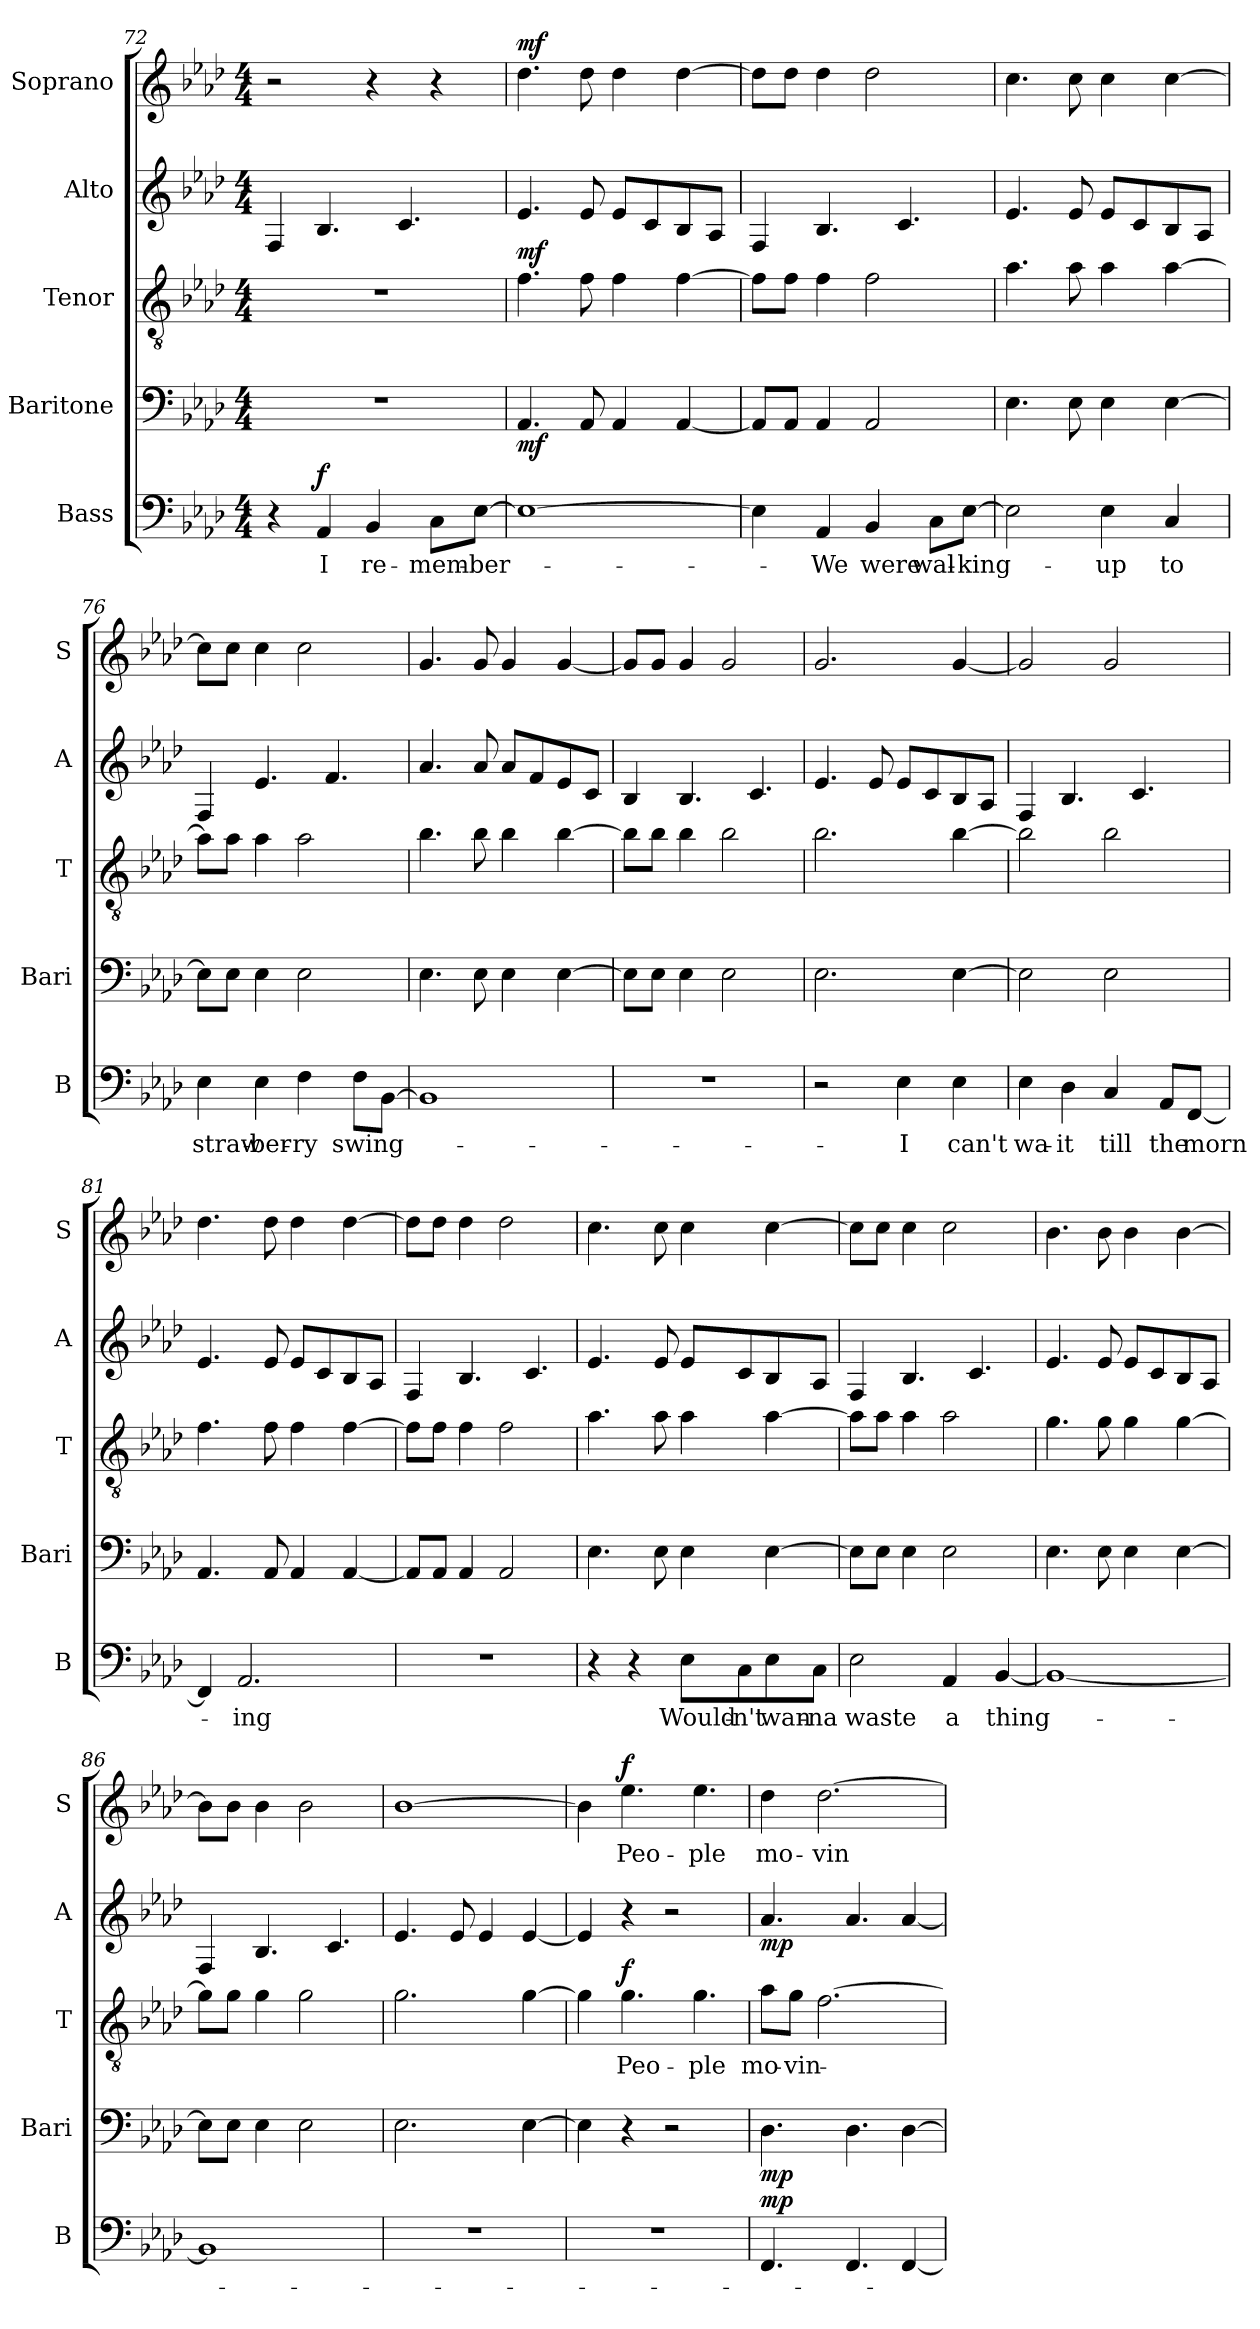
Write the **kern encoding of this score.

**kern	**text	**dynam	**kern	**dynam	**kern	**text	**dynam	**kern	**dynam	**kern	**text	**dynam
*part5	*part5	*part5	*part4	*part4	*part3	*part3	*part3	*part2	*part2	*part1	*part1	*part1
*staff5	*staff5	*staff5	*staff4	*staff4	*staff3	*staff3	*staff3	*staff2	*staff2	*staff1	*staff1	*staff1
*I"Bass	*	*	*I"Baritone	*	*I"Tenor	*	*	*I"Alto	*	*I"Soprano	*	*
*I'B	*	*	*I'Bari	*	*I'T	*	*	*I'A	*	*I'S	*	*
*clefF4	*	*	*clefF4	*	*clefGv2	*	*	*clefG2	*	*clefG2	*	*
*k[b-e-a-d-]	*	*	*k[b-e-a-d-]	*	*k[b-e-a-d-]	*	*	*k[b-e-a-d-]	*	*k[b-e-a-d-]	*	*
*M4/4	*	*	*M4/4	*	*M4/4	*	*	*M4/4	*	*M4/4	*	*
=72	=72	=72	=72	=72	=72	=72	=72	=72	=72	=72	=72	=72
4r	.	.	1r	.	1r	.	.	4F/	.	2r	.	.
!	!LO:LY:b	!LO:DY:b	!	!	!	!	!	!	!	!	!	!
4AA-/	I	f	.	.	.	.	.	4.B-/	.	.	.	.
!	!LO:LY:b	!	!	!	!	!	!	!	!	!	!	!
4BB-/	re-	.	.	.	.	.	.	.	.	4r	.	.
.	.	.	.	.	.	.	.	4.c/	.	.	.	.
!	!LO:LY:b	!	!	!	!	!	!	!	!	!	!	!
8C\L	-mem-	.	.	.	.	.	.	.	.	4r	.	.
!	!LO:LY:b	!	!	!	!	!	!	!	!	!	!	!
[8E-\J	-ber-	.	.	.	.	.	.	.	.	.	.	.
!!LO:PB:g=z
=73	=73	=73	=73	=73	=73	=73	=73	=73	=73	=73	=73	=73
!	!	!	!	!LO:DY:b	!	!	!LO:DY:b	!	!	!	!	!LO:DY:b
1E-_	.	.	4.AA-/	mf	4.f\	.	mf	4.e-/	.	4.dd-\	.	mf
.	.	.	8AA-/	.	8f\	.	.	8e-/	.	8dd-\	.	.
.	.	.	4AA-/	.	4f\	.	.	8e-/L	.	4dd-\	.	.
.	.	.	.	.	.	.	.	8c/	.	.	.	.
.	.	.	[4AA-/	.	[4f\	.	.	8B-/	.	[4dd-\	.	.
.	.	.	.	.	.	.	.	8A-/J	.	.	.	.
=74	=74	=74	=74	=74	=74	=74	=74	=74	=74	=74	=74	=74
4E-\]	.	.	8AA-/L]	.	8f\L]	.	.	4F/	.	8dd-\L]	.	.
.	.	.	8AA-/J	.	8f\J	.	.	.	.	8dd-\J	.	.
!	!LO:LY:b	!	!	!	!	!	!	!	!	!	!	!
4AA-/	-We	.	4AA-/	.	4f\	.	.	4.B-/	.	4dd-\	.	.
!	!LO:LY:b	!	!	!	!	!	!	!	!	!	!	!
4BB-/	were	.	2AA-/	.	2f\	.	.	.	.	2dd-\	.	.
.	.	.	.	.	.	.	.	4.c/	.	.	.	.
!	!LO:LY:b	!	!	!	!	!	!	!	!	!	!	!
8C\L	wal-	.	.	.	.	.	.	.	.	.	.	.
!	!LO:LY:b	!	!	!	!	!	!	!	!	!	!	!
[8E-\J	-king-	.	.	.	.	.	.	.	.	.	.	.
=75	=75	=75	=75	=75	=75	=75	=75	=75	=75	=75	=75	=75
2E-\]	.	.	4.E-\	.	4.a-\	.	.	4.e-/	.	4.cc\	.	.
.	.	.	8E-\	.	8a-\	.	.	8e-/	.	8cc\	.	.
!	!LO:LY:b	!	!	!	!	!	!	!	!	!	!	!
4E-\	-up	.	4E-\	.	4a-\	.	.	8e-/L	.	4cc\	.	.
.	.	.	.	.	.	.	.	8c/	.	.	.	.
!	!LO:LY:b	!	!	!	!	!	!	!	!	!	!	!
4C/	to	.	[4E-\	.	[4a-\	.	.	8B-/	.	[4cc\	.	.
.	.	.	.	.	.	.	.	8A-/J	.	.	.	.
=76	=76	=76	=76	=76	=76	=76	=76	=76	=76	=76	=76	=76
!	!LO:LY:b	!	!	!	!	!	!	!	!	!	!	!
4E-\	straw-	.	8E-\L]	.	8a-\L]	.	.	4F/	.	8cc\L]	.	.
.	.	.	8E-\J	.	8a-\J	.	.	.	.	8cc\J	.	.
!	!LO:LY:b	!	!	!	!	!	!	!	!	!	!	!
4E-\	-ber-	.	4E-\	.	4a-\	.	.	4.e-/	.	4cc\	.	.
!	!LO:LY:b	!	!	!	!	!	!	!	!	!	!	!
4F\	-ry	.	2E-\	.	2a-\	.	.	.	.	2cc\	.	.
.	.	.	.	.	.	.	.	4.f/	.	.	.	.
!	!LO:LY:b	!	!	!	!	!	!	!	!	!	!	!
8F\L	swing-	.	.	.	.	.	.	.	.	.	.	.
[8BB-\J	.	.	.	.	.	.	.	.	.	.	.	.
!!LO:LB:g=z
=77	=77	=77	=77	=77	=77	=77	=77	=77	=77	=77	=77	=77
1BB-]	.	.	4.E-\	.	4.b-\	.	.	4.a-/	.	4.g/	.	.
.	.	.	8E-\	.	8b-\	.	.	8a-/	.	8g/	.	.
.	.	.	4E-\	.	4b-\	.	.	8a-/L	.	4g/	.	.
.	.	.	.	.	.	.	.	8f/	.	.	.	.
.	.	.	[4E-\	.	[4b-\	.	.	8e-/	.	[4g/	.	.
.	.	.	.	.	.	.	.	8c/J	.	.	.	.
=78	=78	=78	=78	=78	=78	=78	=78	=78	=78	=78	=78	=78
1r	.	.	8E-\L]	.	8b-\L]	.	.	4B-/	.	8g/L]	.	.
.	.	.	8E-\J	.	8b-\J	.	.	.	.	8g/J	.	.
.	.	.	4E-\	.	4b-\	.	.	4.B-/	.	4g/	.	.
.	.	.	2E-\	.	2b-\	.	.	.	.	2g/	.	.
.	.	.	.	.	.	.	.	4.c/	.	.	.	.
=79	=79	=79	=79	=79	=79	=79	=79	=79	=79	=79	=79	=79
2r	.	.	2.E-\	.	2.b-\	.	.	4.e-/	.	2.g/	.	.
.	.	.	.	.	.	.	.	8e-/	.	.	.	.
!	!LO:LY:b	!	!	!	!	!	!	!	!	!	!	!
4E-\	-I	.	.	.	.	.	.	8e-/L	.	.	.	.
.	.	.	.	.	.	.	.	8c/	.	.	.	.
!	!LO:LY:b	!	!	!	!	!	!	!	!	!	!	!
4E-\	can't	.	[4E-\	.	[4b-\	.	.	8B-/	.	[4g/	.	.
.	.	.	.	.	.	.	.	8A-/J	.	.	.	.
=80	=80	=80	=80	=80	=80	=80	=80	=80	=80	=80	=80	=80
!	!LO:LY:b	!	!	!	!	!	!	!	!	!	!	!
4E-\	wa-	.	2E-\]	.	2b-\]	.	.	4F/	.	2g/]	.	.
!	!LO:LY:b	!	!	!	!	!	!	!	!	!	!	!
4D-\	-it	.	.	.	.	.	.	4.B-/	.	.	.	.
!	!LO:LY:b	!	!	!	!	!	!	!	!	!	!	!
4C/	till	.	2E-\	.	2b-\	.	.	.	.	2g/	.	.
.	.	.	.	.	.	.	.	4.c/	.	.	.	.
!	!LO:LY:b	!	!	!	!	!	!	!	!	!	!	!
8AA-/L	the	.	.	.	.	.	.	.	.	.	.	.
!	!LO:LY:b	!	!	!	!	!	!	!	!	!	!	!
[8FF/J	morn-	.	.	.	.	.	.	.	.	.	.	.
=81	=81	=81	=81	=81	=81	=81	=81	=81	=81	=81	=81	=81
4FF/]	.	.	4.AA-/	.	4.f\	.	.	4.e-/	.	4.dd-\	.	.
!	!LO:LY:b	!	!	!	!	!	!	!	!	!	!	!
2.AA-/	-ing	.	.	.	.	.	.	.	.	.	.	.
.	.	.	8AA-/	.	8f\	.	.	8e-/	.	8dd-\	.	.
.	.	.	4AA-/	.	4f\	.	.	8e-/L	.	4dd-\	.	.
.	.	.	.	.	.	.	.	8c/	.	.	.	.
.	.	.	[4AA-/	.	[4f\	.	.	8B-/	.	[4dd-\	.	.
.	.	.	.	.	.	.	.	8A-/J	.	.	.	.
!!LO:PB:g=z
=82	=82	=82	=82	=82	=82	=82	=82	=82	=82	=82	=82	=82
1r	.	.	8AA-/L]	.	8f\L]	.	.	4F/	.	8dd-\L]	.	.
.	.	.	8AA-/J	.	8f\J	.	.	.	.	8dd-\J	.	.
.	.	.	4AA-/	.	4f\	.	.	4.B-/	.	4dd-\	.	.
.	.	.	2AA-/	.	2f\	.	.	.	.	2dd-\	.	.
.	.	.	.	.	.	.	.	4.c/	.	.	.	.
=83	=83	=83	=83	=83	=83	=83	=83	=83	=83	=83	=83	=83
4r	.	.	4.E-\	.	4.a-\	.	.	4.e-/	.	4.cc\	.	.
4r	.	.	.	.	.	.	.	.	.	.	.	.
.	.	.	8E-\	.	8a-\	.	.	8e-/	.	8cc\	.	.
!	!LO:LY:b	!	!	!	!	!	!	!	!	!	!	!
8E-\L	Would-	.	4E-\	.	4a-\	.	.	8e-/L	.	4cc\	.	.
!	!LO:LY:b	!	!	!	!	!	!	!	!	!	!	!
8C\	-n't	.	.	.	.	.	.	8c/	.	.	.	.
!	!LO:LY:b	!	!	!	!	!	!	!	!	!	!	!
8E-\	wan-	.	[4E-\	.	[4a-\	.	.	8B-/	.	[4cc\	.	.
!	!LO:LY:b	!	!	!	!	!	!	!	!	!	!	!
8C\J	-na	.	.	.	.	.	.	8A-/J	.	.	.	.
=84	=84	=84	=84	=84	=84	=84	=84	=84	=84	=84	=84	=84
!	!LO:LY:b	!	!	!	!	!	!	!	!	!	!	!
2E-\	waste	.	8E-\L]	.	8a-\L]	.	.	4F/	.	8cc\L]	.	.
.	.	.	8E-\J	.	8a-\J	.	.	.	.	8cc\J	.	.
.	.	.	4E-\	.	4a-\	.	.	4.B-/	.	4cc\	.	.
!	!LO:LY:b	!	!	!	!	!	!	!	!	!	!	!
4AA-/	a	.	2E-\	.	2a-\	.	.	.	.	2cc\	.	.
.	.	.	.	.	.	.	.	4.c/	.	.	.	.
!	!LO:LY:b	!	!	!	!	!	!	!	!	!	!	!
[4BB-/	thing-	.	.	.	.	.	.	.	.	.	.	.
=85	=85	=85	=85	=85	=85	=85	=85	=85	=85	=85	=85	=85
1BB-_	.	.	4.E-\	.	4.g\	.	.	4.e-/	.	4.b-\	.	.
.	.	.	8E-\	.	8g\	.	.	8e-/	.	8b-\	.	.
.	.	.	4E-\	.	4g\	.	.	8e-/L	.	4b-\	.	.
.	.	.	.	.	.	.	.	8c/	.	.	.	.
.	.	.	[4E-\	.	[4g\	.	.	8B-/	.	[4b-\	.	.
.	.	.	.	.	.	.	.	8A-/J	.	.	.	.
=86	=86	=86	=86	=86	=86	=86	=86	=86	=86	=86	=86	=86
1BB-]	.	.	8E-\L]	.	8g\L]	.	.	4F/	.	8b-\L]	.	.
.	.	.	8E-\J	.	8g\J	.	.	.	.	8b-\J	.	.
.	.	.	4E-\	.	4g\	.	.	4.B-/	.	4b-\	.	.
.	.	.	2E-\	.	2g\	.	.	.	.	2b-\	.	.
.	.	.	.	.	.	.	.	4.c/	.	.	.	.
!!LO:LB:g=z
=87	=87	=87	=87	=87	=87	=87	=87	=87	=87	=87	=87	=87
1r	.	.	2.E-\	.	2.g\	.	.	4.e-/	.	[1b-	.	.
.	.	.	.	.	.	.	.	8e-/	.	.	.	.
.	.	.	.	.	.	.	.	4e-/	.	.	.	.
.	.	.	[4E-\	.	[4g\	.	.	[4e-/	.	.	.	.
=88	=88	=88	=88	=88	=88	=88	=88	=88	=88	=88	=88	=88
1r	.	.	4E-\]	.	4g\]	.	.	4e-/]	.	4b-\]	.	.
!	!	!	!	!	!	!LO:LY:b	!LO:DY:b	!	!	!	!LO:LY:b	!LO:DY:b
.	.	.	4r	.	4.g\	Peo-	f	4r	.	4.ee-\	Peo-	f
.	.	.	2r	.	.	.	.	2r	.	.	.	.
!	!	!	!	!	!	!LO:LY:b	!	!	!	!	!LO:LY:b	!
.	.	.	.	.	4.g\	-ple	.	.	.	4.ee-\	-ple	.
=89	=89	=89	=89	=89	=89	=89	=89	=89	=89	=89	=89	=89
!	!	!LO:DY:b	!	!LO:DY:b	!	!LO:LY:b	!	!	!LO:DY:b	!	!LO:LY:b	!
4.FF/	.	mp	4.D-\	mp	8a-\L	mo-	.	4.a-/	mp	4dd-\	mo-	.
!	!	!	!	!	!	!LO:LY:b	!	!	!	!	!	!
.	.	.	.	.	8g\J	-vin-	.	.	.	.	.	.
!	!	!	!	!	!	!	!	!	!	!	!LO:LY:b	!
.	.	.	.	.	[2.f\	.	.	.	.	[2.dd-\	-vin-	.
4.FF/	.	.	4.D-\	.	.	.	.	4.a-/	.	.	.	.
[4FF/	.	.	[4D-\	.	.	.	.	[4a-/	.	.	.	.
=	=	=	=	=	=	=	=	=	=	=	=	=
*-	*-	*-	*-	*-	*-	*-	*-	*-	*-	*-	*-	*-
